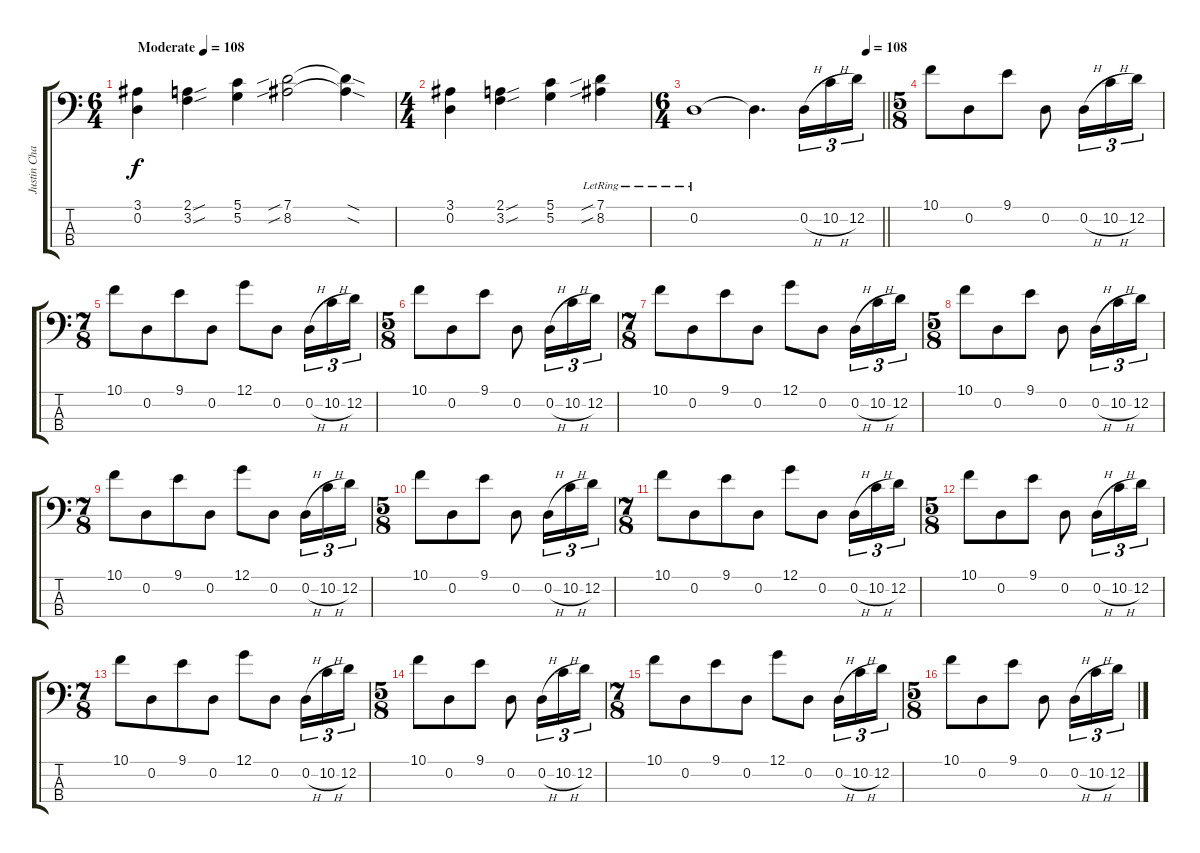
\track ("Justin Chancellor" "Justin Cha") {instrument electricbasspick}
\staff {score tabs}
\tuning (G2 D2 A1 D1) {hide}
\ts (6 4)
\tempo (108 "Moderate")
\tempo 67
\tempo (108 "Moderate")
\clef f4
\ks c
(3.1 0.2).4{dy f instrument electricbasspick} (2.1{sou} 3.2{sou}).4 (5.1 5.2).4 (7.1{sib} 8.2{sib}).2 (7.1{sod t} 8.2{sod t}).4 |
\ts (4 4)
(3.1 0.2).4 (2.1{sou} 3.2{sou}).4 (5.1 5.2).4 (7.1{sib lr} 8.2{sib lr}).4 |
\ts (6 4)
\tempo (108 0.9166666666666666)
\barLineRight lightlight
0.2{lr}.1 0.2{t}.4{d} 0.2{h}.16{tu (3 2)} 10.2{h}.16{tu (3 2)} 12.2.16{tu (3 2)} |
\ts (5 8)
10.1.8 0.2.8 9.1.8 0.2.8 0.2{h}.16{tu (3 2)} 10.2{h}.16{tu (3 2)} 12.2.16{tu (3 2)} |
\ts (7 8)
10.1.8 0.2.8 9.1.8 0.2.8 12.1.8 0.2.8 0.2{h}.16{tu (3 2)} 10.2{h}.16{tu (3 2)} 12.2.16{tu (3 2)} |
\ts (5 8)
10.1.8 0.2.8 9.1.8 0.2.8 0.2{h}.16{tu (3 2)} 10.2{h}.16{tu (3 2)} 12.2.16{tu (3 2)} |
\ts (7 8)
10.1.8 0.2.8 9.1.8 0.2.8 12.1.8 0.2.8 0.2{h}.16{tu (3 2)} 10.2{h}.16{tu (3 2)} 12.2.16{tu (3 2)} |
\ts (5 8)
10.1.8 0.2.8 9.1.8 0.2.8 0.2{h}.16{tu (3 2)} 10.2{h}.16{tu (3 2)} 12.2.16{tu (3 2)} |
\ts (7 8)
10.1.8 0.2.8 9.1.8 0.2.8 12.1.8 0.2.8 0.2{h}.16{tu (3 2)} 10.2{h}.16{tu (3 2)} 12.2.16{tu (3 2)} |
\ts (5 8)
10.1.8 0.2.8 9.1.8 0.2.8 0.2{h}.16{tu (3 2)} 10.2{h}.16{tu (3 2)} 12.2.16{tu (3 2)} |
\ts (7 8)
10.1.8 0.2.8 9.1.8 0.2.8 12.1.8 0.2.8 0.2{h}.16{tu (3 2)} 10.2{h}.16{tu (3 2)} 12.2.16{tu (3 2)} |
\ts (5 8)
10.1.8 0.2.8 9.1.8 0.2.8 0.2{h}.16{tu (3 2)} 10.2{h}.16{tu (3 2)} 12.2.16{tu (3 2)} |
\ts (7 8)
10.1.8 0.2.8 9.1.8 0.2.8 12.1.8 0.2.8 0.2{h}.16{tu (3 2)} 10.2{h}.16{tu (3 2)} 12.2.16{tu (3 2)} |
\ts (5 8)
10.1.8 0.2.8 9.1.8 0.2.8 0.2{h}.16{tu (3 2)} 10.2{h}.16{tu (3 2)} 12.2.16{tu (3 2)} |
\ts (7 8)
10.1.8 0.2.8 9.1.8 0.2.8 12.1.8 0.2.8 0.2{h}.16{tu (3 2)} 10.2{h}.16{tu (3 2)} 12.2.16{tu (3 2)} |
\ts (5 8)
10.1.8 0.2.8 9.1.8 0.2.8 0.2{h}.16{tu (3 2)} 10.2{h}.16{tu (3 2)} 12.2.16{tu (3 2)}
